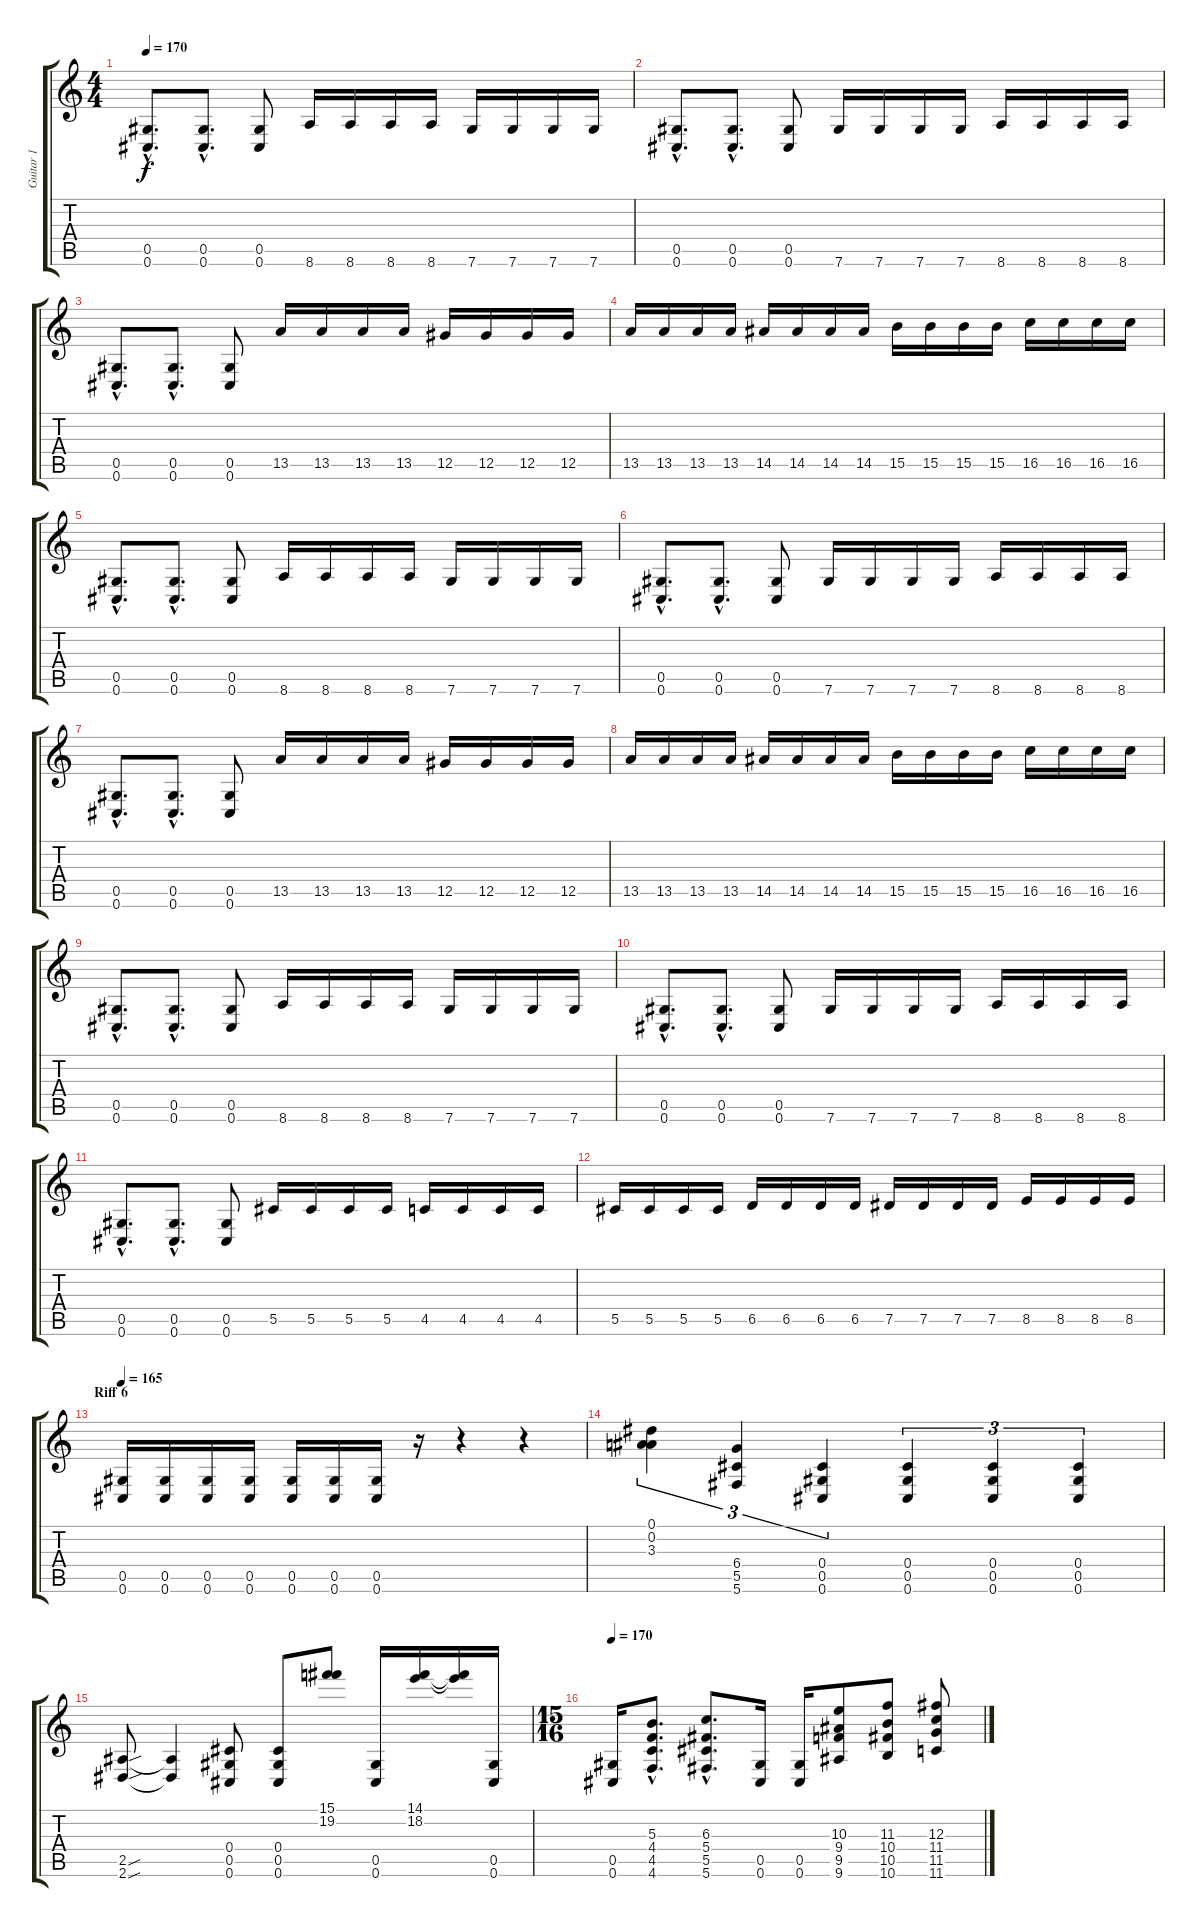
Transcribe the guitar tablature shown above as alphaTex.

\track ("Guitar 1" "Guitar 1") {instrument distortionguitar}
\staff {score tabs}
\tuning (Eb4 Bb3 Gb3 Db3 Ab2 Db2) {hide}
\ts (4 4)
\tempo 170
\clef g2
\ks c
(0.5{hac} 0.6{hac}).8{d dy f} (0.5{hac} 0.6{hac}).8{d} (0.5 0.6).8 8.6.16 8.6.16 8.6.16 8.6.16 7.6.16 7.6.16 7.6.16 7.6.16 |
(0.5{hac} 0.6{hac}).8{d} (0.5{hac} 0.6{hac}).8{d} (0.5 0.6).8 7.6.16 7.6.16 7.6.16 7.6.16 8.6.16 8.6.16 8.6.16 8.6.16 |
(0.5{hac} 0.6{hac}).8{d} (0.5{hac} 0.6{hac}).8{d} (0.5 0.6).8 13.5.16 13.5.16 13.5.16 13.5.16 12.5.16 12.5.16 12.5.16 12.5.16 |
13.5.16 13.5.16 13.5.16 13.5.16 14.5.16 14.5.16 14.5.16 14.5.16 15.5.16 15.5.16 15.5.16 15.5.16 16.5.16 16.5.16 16.5.16 16.5.16 |
(0.5{hac} 0.6{hac}).8{d} (0.5{hac} 0.6{hac}).8{d} (0.5 0.6).8 8.6.16 8.6.16 8.6.16 8.6.16 7.6.16 7.6.16 7.6.16 7.6.16 |
(0.5{hac} 0.6{hac}).8{d} (0.5{hac} 0.6{hac}).8{d} (0.5 0.6).8 7.6.16 7.6.16 7.6.16 7.6.16 8.6.16 8.6.16 8.6.16 8.6.16 |
(0.5{hac} 0.6{hac}).8{d} (0.5{hac} 0.6{hac}).8{d} (0.5 0.6).8 13.5.16 13.5.16 13.5.16 13.5.16 12.5.16 12.5.16 12.5.16 12.5.16 |
13.5.16 13.5.16 13.5.16 13.5.16 14.5.16 14.5.16 14.5.16 14.5.16 15.5.16 15.5.16 15.5.16 15.5.16 16.5.16 16.5.16 16.5.16 16.5.16 |
(0.5{hac} 0.6{hac}).8{d} (0.5{hac} 0.6{hac}).8{d} (0.5 0.6).8 8.6.16 8.6.16 8.6.16 8.6.16 7.6.16 7.6.16 7.6.16 7.6.16 |
(0.5{hac} 0.6{hac}).8{d} (0.5{hac} 0.6{hac}).8{d} (0.5 0.6).8 7.6.16 7.6.16 7.6.16 7.6.16 8.6.16 8.6.16 8.6.16 8.6.16 |
(0.5{hac} 0.6{hac}).8{d} (0.5{hac} 0.6{hac}).8{d} (0.5 0.6).8 5.5.16 5.5.16 5.5.16 5.5.16 4.5.16 4.5.16 4.5.16 4.5.16 |
5.5.16 5.5.16 5.5.16 5.5.16 6.5.16 6.5.16 6.5.16 6.5.16 7.5.16 7.5.16 7.5.16 7.5.16 8.5.16 8.5.16 8.5.16 8.5.16 |
\section ("" "Riff 6")
\tempo 165
(0.5 0.6).16 (0.5 0.6).16 (0.5 0.6).16 (0.5 0.6).16 (0.5 0.6).16 (0.5 0.6).16 (0.5 0.6).16 r.16 r.4 r.4 |
(0.1 0.2 3.3).4{tu (3 2)} (6.4 5.5 5.6).4{tu (3 2)} (0.4 0.5 0.6).4{tu (3 2)} (0.4 0.5 0.6).4{tu (3 2)} (0.4 0.5 0.6).4{tu (3 2)} (0.4 0.5 0.6).4{tu (3 2)} |
(2.5{sou} 2.6{sou}).8 (2.5{t} 2.6{t}).4 (0.4 0.5 0.6).8 (0.4 0.5 0.6).8 (15.1 19.2).8 (0.5 0.6).16 (14.1 18.2).16 (14.1{t} 18.2{t}).16 (0.5 0.6).16 |
\ts (15 16)
\tempo 170
(0.5 0.6).16 (5.3{hac} 4.4{hac} 4.5{hac} 4.6{hac}).8{d} (6.3{hac} 5.4{hac} 5.5{hac} 5.6{hac}).8{d} (0.5 0.6).16 (0.5 0.6).16 (10.3 9.4 9.5 9.6).8 (11.3 10.4 10.5 10.6).8 (12.3 11.4 11.5 11.6).8
